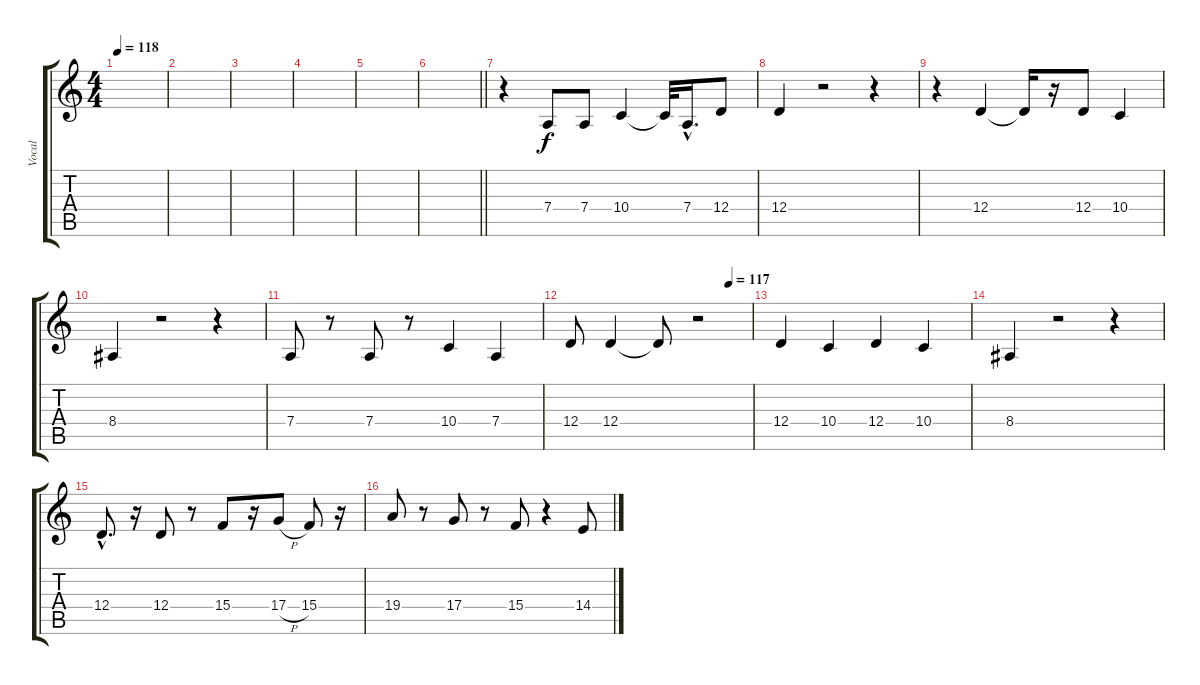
\track ("Vocal" "Vocal") {instrument altosax}
\staff {score tabs}
\tuning (E4 B3 G3 D3 A2 E2) {hide}
\ts (4 4)
\tempo 118
\clef g2
\ks c
|
|
|
|
|
\barLineRight lightlight
|
r.4 7.4.8 7.4.8 10.4.4 10.4{t}.32 7.4{hac}.16{d} 12.4.8 |
12.4.4 r.2 r.4 |
r.4 12.4.4 12.4{t}.16 r.16 12.4.8 10.4.4 |
8.4.4 r.2 r.4 |
7.4.8 r.8 7.4.8 r.8 10.4.4 7.4.4 |
\tempo (117 0.875)
12.4.8 12.4.4 12.4{t}.8 r.2 |
12.4.4 10.4.4 12.4.4 10.4.4 |
8.4.4 r.2 r.4 |
12.4{hac}.8{d} r.16 12.4.8 r.8 15.4.8 r.16 17.4{h}.8 15.4.8 r.16 |
19.4.8 r.8 17.4.8 r.8 15.4.8 r.4 14.4.8
